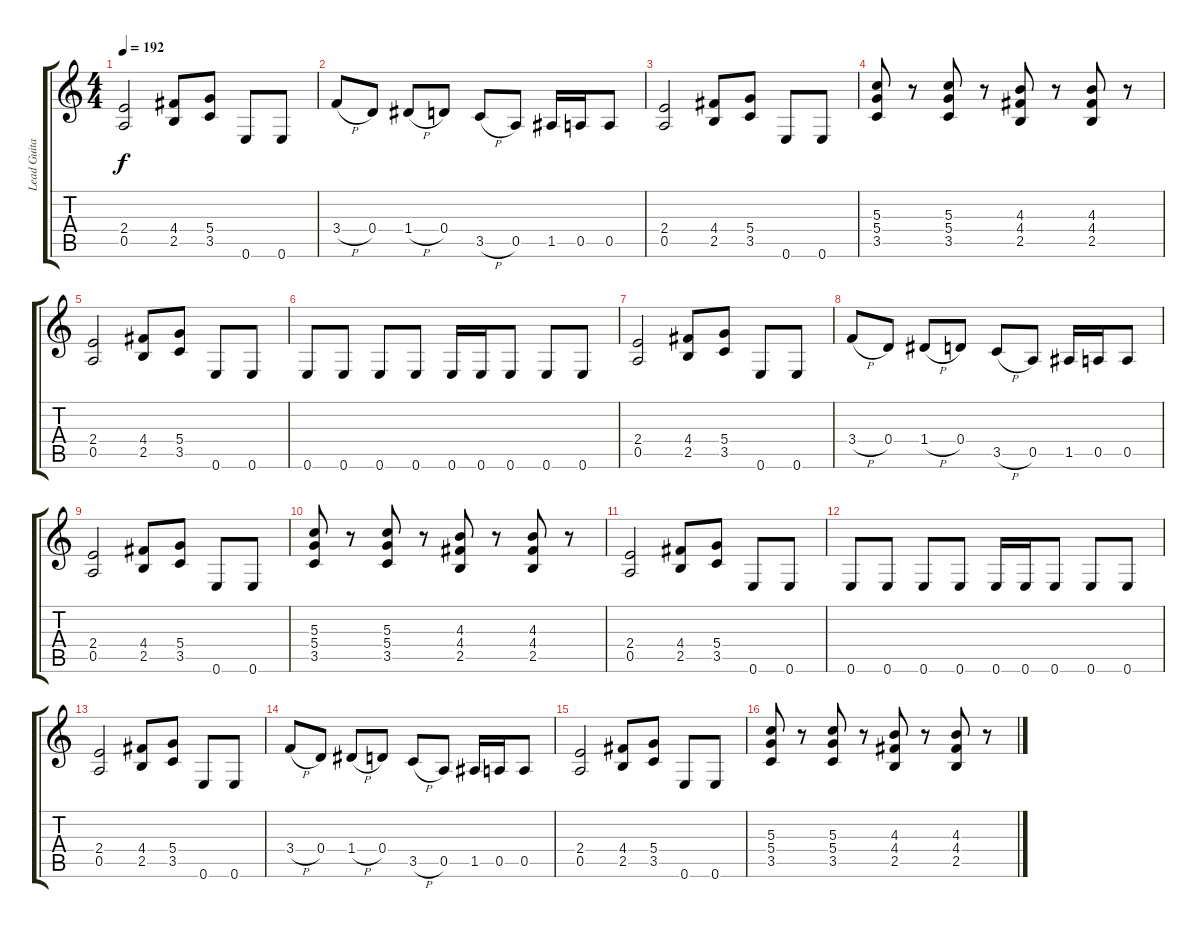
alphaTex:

\track ("Lead Guitar" "Lead Guita") {instrument distortionguitar}
\staff {score tabs}
\tuning (E4 B3 G3 D3 A2 E2) {hide}
\ts (4 4)
\tempo 192
\clef g2
\ks c
(2.4 0.5).2{dy f} (4.4 2.5).8 (5.4 3.5).8 0.6.8 0.6.8 |
3.4{h}.8 0.4.8 1.4{h}.8 0.4.8 3.5{h}.8 0.5.8 1.5.16 0.5.16 0.5.8 |
(2.4 0.5).2 (4.4 2.5).8 (5.4 3.5).8 0.6.8 0.6.8 |
(5.3 5.4 3.5).8 r.8 (5.3 5.4 3.5).8 r.8 (4.3 4.4 2.5).8 r.8 (4.3 4.4 2.5).8 r.8 |
(2.4 0.5).2 (4.4 2.5).8 (5.4 3.5).8 0.6.8 0.6.8 |
0.6.8 0.6.8 0.6.8 0.6.8 0.6.16 0.6.16 0.6.8 0.6.8 0.6.8 |
(2.4 0.5).2 (4.4 2.5).8 (5.4 3.5).8 0.6.8 0.6.8 |
3.4{h}.8 0.4.8 1.4{h}.8 0.4.8 3.5{h}.8 0.5.8 1.5.16 0.5.16 0.5.8 |
(2.4 0.5).2 (4.4 2.5).8 (5.4 3.5).8 0.6.8 0.6.8 |
(5.3 5.4 3.5).8 r.8 (5.3 5.4 3.5).8 r.8 (4.3 4.4 2.5).8 r.8 (4.3 4.4 2.5).8 r.8 |
(2.4 0.5).2 (4.4 2.5).8 (5.4 3.5).8 0.6.8 0.6.8 |
0.6.8 0.6.8 0.6.8 0.6.8 0.6.16 0.6.16 0.6.8 0.6.8 0.6.8 |
(2.4 0.5).2 (4.4 2.5).8 (5.4 3.5).8 0.6.8 0.6.8 |
3.4{h}.8 0.4.8 1.4{h}.8 0.4.8 3.5{h}.8 0.5.8 1.5.16 0.5.16 0.5.8 |
(2.4 0.5).2 (4.4 2.5).8 (5.4 3.5).8 0.6.8 0.6.8 |
(5.3 5.4 3.5).8 r.8 (5.3 5.4 3.5).8 r.8 (4.3 4.4 2.5).8 r.8 (4.3 4.4 2.5).8 r.8
